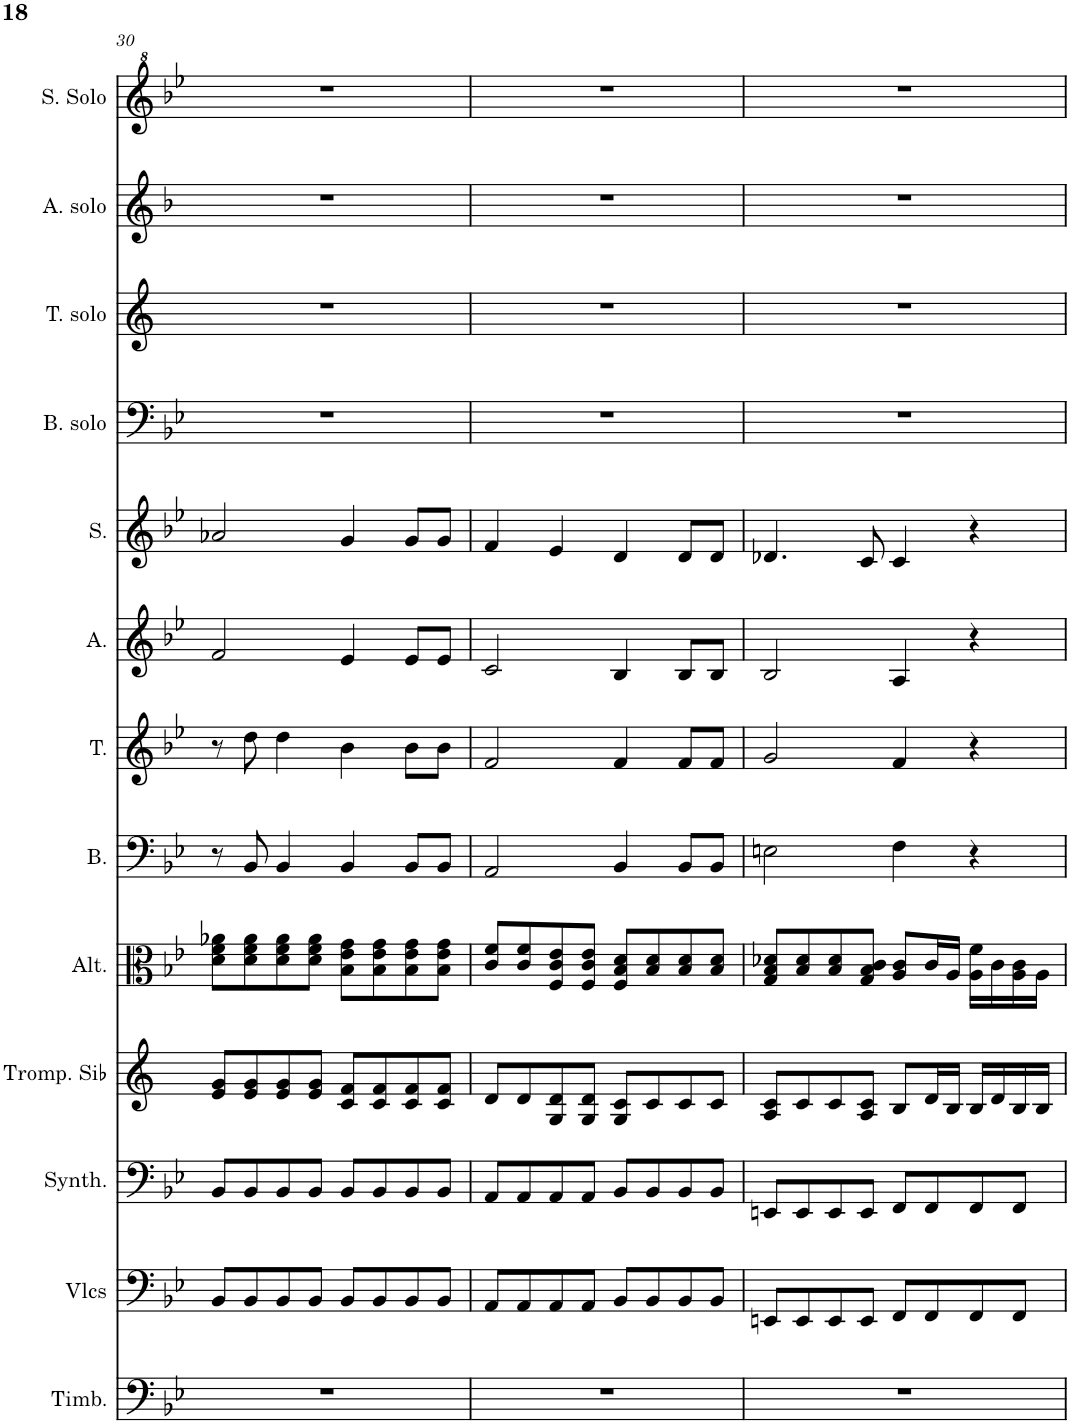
**kern	**kern	**kern	**kern	**kern	**kern	**kern	**kern	**kern	**kern	**kern	**kern	**kern
*part13	*part12	*part11	*part10	*part9	*part8	*part7	*part6	*part5	*part4	*part3	*part2	*part1
*staff13	*staff12	*staff11	*staff10	*staff9	*staff8	*staff7	*staff6	*staff5	*staff4	*staff3	*staff2	*staff1
*I"Timbales, Staff-1	*I"Violoncelles, D'Bass/Strings, etc	*I"Synthétiseur d'instruments à cordes, Synth strings, etc	*I"Trompette en Sib, Synth strings 2	*I"Altos, 1st violins	*I"Basse	*I"Ténor	*I"Alto	*I"Soprano	*I"Basse Solo	*I"Tenor Solo	*I"Alto Solo	*I"Soprano Solo
*I'Timb.	*I'Vlcs	*I'Synth.	*I'Tromp. Sib	*I'Alt.	*I'B.	*I'T.	*I'A.	*I'S.	*I'B. solo	*I'T. solo	*I'A. solo	*I'S. Solo
!!LO:PB:g=z
*clefF4	*clefF4	*clefF4	*clefG2	*clefC3	*clefF4	*clefG2	*clefG2	*clefG2	*clefF4	*clefG2	*clefG2	*clefG^2
*	*	*	*Trd1c2	*	*	*	*	*	*	*Trd8c14	*Trd4c7	*
*k[b-e-]	*k[b-e-]	*k[b-e-]	*k[]	*k[b-e-]	*k[b-e-]	*k[b-e-]	*k[b-e-]	*k[b-e-]	*k[b-e-]	*k[]	*k[b-]	*k[b-e-]
*M4/4	*M4/4	*M4/4	*M4/4	*M4/4	*M4/4	*M4/4	*M4/4	*M4/4	*M4/4	*M4/4	*M4/4	*M4/4
=30	=30	=30	=30	=30	=30	=30	=30	=30	=30	=30	=30	=30
1r	8BB-/L	8BB-/L	8e/ 8g/L	8d\ 8f\ 8a-X\L	8r	8r	2f/	2a-X/	1r	1r	1r	1r
.	8BB-/	8BB-/	8e/ 8g/	8d\ 8f\ 8a-\	8BB-/	8dd\	.	.	.	.	.	.
.	8BB-/	8BB-/	8e/ 8g/	8d\ 8f\ 8a-\	4BB-/	4dd\	.	.	.	.	.	.
.	8BB-/J	8BB-/J	8e/ 8g/J	8d\ 8f\ 8a-\J	.	.	.	.	.	.	.	.
.	8BB-/L	8BB-/L	8c/ 8f/L	8B-\ 8e-\ 8g\L	4BB-/	4b-\	4e-/	4g/	.	.	.	.
.	8BB-/	8BB-/	8c/ 8f/	8B-\ 8e-\ 8g\	.	.	.	.	.	.	.	.
.	8BB-/	8BB-/	8c/ 8f/	8B-\ 8e-\ 8g\	8BB-/L	8b-\L	8e-/L	8g/L	.	.	.	.
.	8BB-/J	8BB-/J	8c/ 8f/J	8B-\ 8e-\ 8g\J	8BB-/J	8b-\J	8e-/J	8g/J	.	.	.	.
=31	=31	=31	=31	=31	=31	=31	=31	=31	=31	=31	=31	=31
1r	8AA/L	8AA/L	8d/L	8c/ 8f/L	2AA/	2f/	2c/	4f/	1r	1r	1r	1r
.	8AA/	8AA/	8d/	8c/ 8f/	.	.	.	.	.	.	.	.
.	8AA/	8AA/	8G/ 8d/	8F/ 8c/ 8e-/	.	.	.	4e-/	.	.	.	.
.	8AA/J	8AA/J	8G/ 8d/J	8F/ 8c/ 8e-/J	.	.	.	.	.	.	.	.
.	8BB-/L	8BB-/L	8G/ 8c/L	8F/ 8B-/ 8d/L	4BB-/	4f/	4B-/	4d/	.	.	.	.
.	8BB-/	8BB-/	8c/	8B-/ 8d/	.	.	.	.	.	.	.	.
.	8BB-/	8BB-/	8c/	8B-/ 8d/	8BB-/L	8f/L	8B-/L	8d/L	.	.	.	.
.	8BB-/J	8BB-/J	8c/J	8B-/ 8d/J	8BB-/J	8f/J	8B-/J	8d/J	.	.	.	.
=32	=32	=32	=32	=32	=32	=32	=32	=32	=32	=32	=32	=32
1r	8EEn/L	8EEn/L	8A/ 8c/L	8G/ 8B-/ 8d-X/L	2En\	2g/	2B-/	4.d-X/	1r	1r	1r	1r
.	8EE/	8EE/	8c/	8B-/ 8d-/	.	.	.	.	.	.	.	.
.	8EE/	8EE/	8c/	8B-/ 8d-/	.	.	.	.	.	.	.	.
.	8EE/J	8EE/J	8A/ 8c/J	8G/ 8B-/ 8c/J	.	.	.	8c/	.	.	.	.
.	8FF/L	8FF/L	8B/L	8A/ 8c/L	4F\	4f/	4A/	4c/	.	.	.	.
.	8FF/	8FF/	16d/L	16c/L	.	.	.	.	.	.	.	.
.	.	.	16B/JJ	16A/JJ	.	.	.	.	.	.	.	.
.	8FF/	8FF/	16B/LL	16A\ 16f\LL	4r	4r	4r	4r	.	.	.	.
.	.	.	16d/	16c\	.	.	.	.	.	.	.	.
.	8FF/J	8FF/J	16B/	16A\ 16c\	.	.	.	.	.	.	.	.
.	.	.	16B/JJ	16A\JJ	.	.	.	.	.	.	.	.
=	=	=	=	=	=	=	=	=	=	=	=	=
*-	*-	*-	*-	*-	*-	*-	*-	*-	*-	*-	*-	*-
